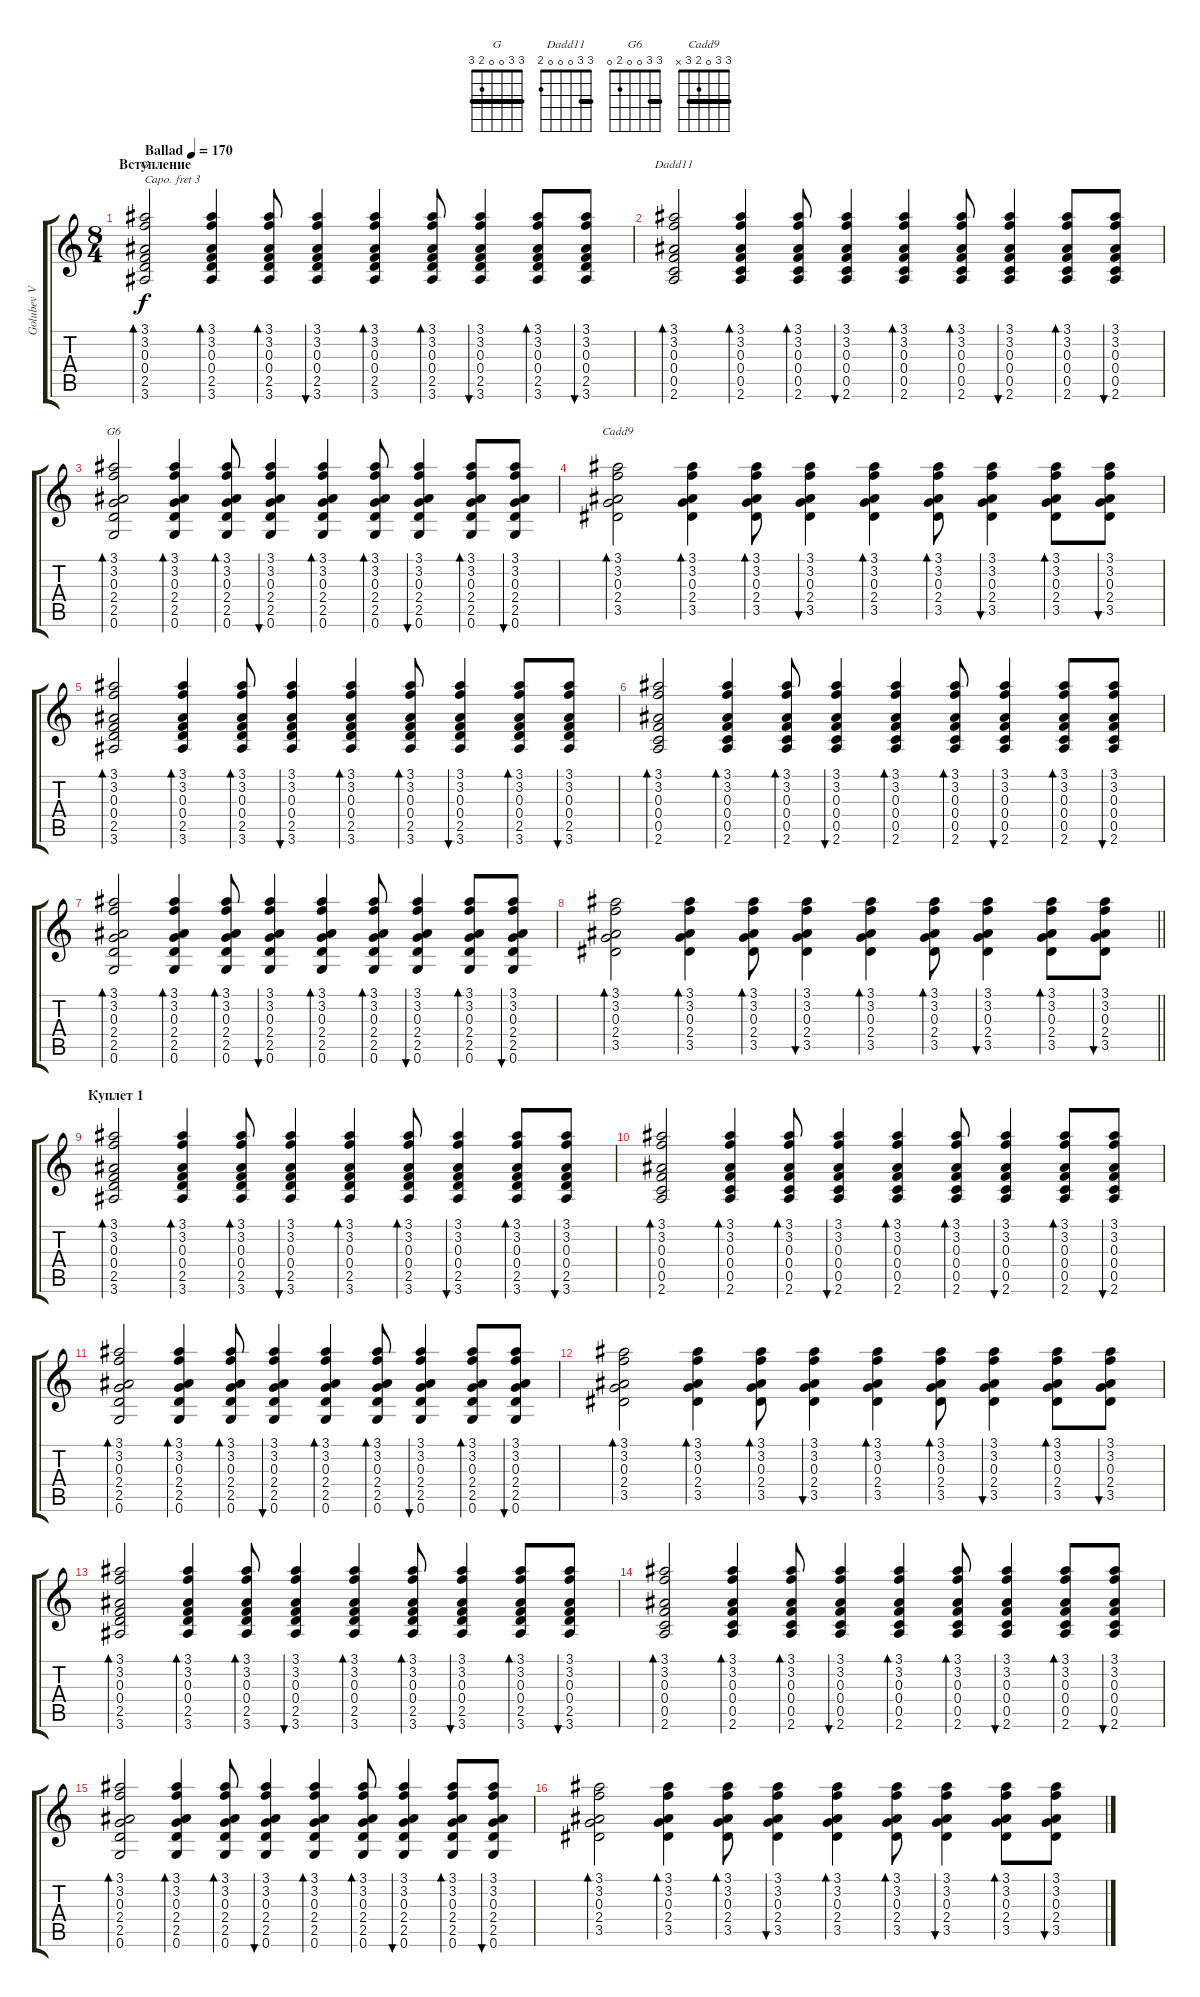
\track (" Golubev Vlad" " Golubev V") {instrument electricguitarjazz}
\staff {score tabs}
\capo 3
\tuning (E4 B3 G3 D3 A2 E2) {hide}
\chord ("G" 3 3 0 0 2 3) {barre 3}
\chord ("Dadd11" 3 3 0 0 0 2) {barre 3}
\chord ("G6" 3 3 0 0 2 0) {barre 3}
\chord ("Cadd9" 3 3 0 2 3 x) {barre 3}
\ts (8 4)
\section ("" "Вступление")
\tempo (170 "Ballad")
\clef g2
\ks c
(3.1 3.2 0.3 0.4 2.5 3.6).2{bd 60 ch "G" dy f instrument electricguitarjazz} (3.1 3.2 0.3 0.4 2.5 3.6).4{bd 60} (3.1 3.2 0.3 0.4 2.5 3.6).8{bd 60} (3.1 3.2 0.3 0.4 2.5 3.6).4{bu 60} (3.1 3.2 0.3 0.4 2.5 3.6).4{bd 60} (3.1 3.2 0.3 0.4 2.5 3.6).8{bd 60} (3.1 3.2 0.3 0.4 2.5 3.6).4{bu 60} (3.1 3.2 0.3 0.4 2.5 3.6).8{bd 60} (3.1 3.2 0.3 0.4 2.5 3.6).8{bu 60} |
(3.1 3.2 0.3 0.4 0.5 2.6).2{bd 60 ch "Dadd11"} (3.1 3.2 0.3 0.4 0.5 2.6).4{bd 60} (3.1 3.2 0.3 0.4 0.5 2.6).8{bd 60} (3.1 3.2 0.3 0.4 0.5 2.6).4{bu 60} (3.1 3.2 0.3 0.4 0.5 2.6).4{bd 60} (3.1 3.2 0.3 0.4 0.5 2.6).8{bd 60} (3.1 3.2 0.3 0.4 0.5 2.6).4{bu 60} (3.1 3.2 0.3 0.4 0.5 2.6).8{bd 60} (3.1 3.2 0.3 0.4 0.5 2.6).8{bu 60} |
(3.1 3.2 0.3 2.4 2.5 0.6).2{bd 60 ch "G6"} (3.1 3.2 0.3 2.4 2.5 0.6).4{bd 60} (3.1 3.2 0.3 2.4 2.5 0.6).8{bd 60} (3.1 3.2 0.3 2.4 2.5 0.6).4{bu 60} (3.1 3.2 0.3 2.4 2.5 0.6).4{bd 60} (3.1 3.2 0.3 2.4 2.5 0.6).8{bd 60} (3.1 3.2 0.3 2.4 2.5 0.6).4{bu 60} (3.1 3.2 0.3 2.4 2.5 0.6).8{bd 60} (3.1 3.2 0.3 2.4 2.5 0.6).8{bu 60} |
(3.1 3.2 0.3 2.4 3.5).2{bd 60 ch "Cadd9"} (3.1 3.2 0.3 2.4 3.5).4{bd 60} (3.1 3.2 0.3 2.4 3.5).8{bd 60} (3.1 3.2 0.3 2.4 3.5).4{bu 60} (3.1 3.2 0.3 2.4 3.5).4{bd 60} (3.1 3.2 0.3 2.4 3.5).8{bd 60} (3.1 3.2 0.3 2.4 3.5).4{bu 60} (3.1 3.2 0.3 2.4 3.5).8{bd 60} (3.1 3.2 0.3 2.4 3.5).8{bu 60} |
(3.1 3.2 0.3 0.4 2.5 3.6).2{bd 60} (3.1 3.2 0.3 0.4 2.5 3.6).4{bd 60} (3.1 3.2 0.3 0.4 2.5 3.6).8{bd 60} (3.1 3.2 0.3 0.4 2.5 3.6).4{bu 60} (3.1 3.2 0.3 0.4 2.5 3.6).4{bd 60} (3.1 3.2 0.3 0.4 2.5 3.6).8{bd 60} (3.1 3.2 0.3 0.4 2.5 3.6).4{bu 60} (3.1 3.2 0.3 0.4 2.5 3.6).8{bd 60} (3.1 3.2 0.3 0.4 2.5 3.6).8{bu 60} |
(3.1 3.2 0.3 0.4 0.5 2.6).2{bd 60} (3.1 3.2 0.3 0.4 0.5 2.6).4{bd 60} (3.1 3.2 0.3 0.4 0.5 2.6).8{bd 60} (3.1 3.2 0.3 0.4 0.5 2.6).4{bu 60} (3.1 3.2 0.3 0.4 0.5 2.6).4{bd 60} (3.1 3.2 0.3 0.4 0.5 2.6).8{bd 60} (3.1 3.2 0.3 0.4 0.5 2.6).4{bu 60} (3.1 3.2 0.3 0.4 0.5 2.6).8{bd 60} (3.1 3.2 0.3 0.4 0.5 2.6).8{bu 60} |
(3.1 3.2 0.3 2.4 2.5 0.6).2{bd 60} (3.1 3.2 0.3 2.4 2.5 0.6).4{bd 60} (3.1 3.2 0.3 2.4 2.5 0.6).8{bd 60} (3.1 3.2 0.3 2.4 2.5 0.6).4{bu 60} (3.1 3.2 0.3 2.4 2.5 0.6).4{bd 60} (3.1 3.2 0.3 2.4 2.5 0.6).8{bd 60} (3.1 3.2 0.3 2.4 2.5 0.6).4{bu 60} (3.1 3.2 0.3 2.4 2.5 0.6).8{bd 60} (3.1 3.2 0.3 2.4 2.5 0.6).8{bu 60} |
\barLineRight lightlight
(3.1 3.2 0.3 2.4 3.5).2{bd 60} (3.1 3.2 0.3 2.4 3.5).4{bd 60} (3.1 3.2 0.3 2.4 3.5).8{bd 60} (3.1 3.2 0.3 2.4 3.5).4{bu 60} (3.1 3.2 0.3 2.4 3.5).4{bd 60} (3.1 3.2 0.3 2.4 3.5).8{bd 60} (3.1 3.2 0.3 2.4 3.5).4{bu 60} (3.1 3.2 0.3 2.4 3.5).8{bd 60} (3.1 3.2 0.3 2.4 3.5).8{bu 60} |
\section ("" "Куплет 1")
(3.1 3.2 0.3 0.4 2.5 3.6).2{bd 60} (3.1 3.2 0.3 0.4 2.5 3.6).4{bd 60} (3.1 3.2 0.3 0.4 2.5 3.6).8{bd 60} (3.1 3.2 0.3 0.4 2.5 3.6).4{bu 60} (3.1 3.2 0.3 0.4 2.5 3.6).4{bd 60} (3.1 3.2 0.3 0.4 2.5 3.6).8{bd 60} (3.1 3.2 0.3 0.4 2.5 3.6).4{bu 60} (3.1 3.2 0.3 0.4 2.5 3.6).8{bd 60} (3.1 3.2 0.3 0.4 2.5 3.6).8{bu 60} |
(3.1 3.2 0.3 0.4 0.5 2.6).2{bd 60} (3.1 3.2 0.3 0.4 0.5 2.6).4{bd 60} (3.1 3.2 0.3 0.4 0.5 2.6).8{bd 60} (3.1 3.2 0.3 0.4 0.5 2.6).4{bu 60} (3.1 3.2 0.3 0.4 0.5 2.6).4{bd 60} (3.1 3.2 0.3 0.4 0.5 2.6).8{bd 60} (3.1 3.2 0.3 0.4 0.5 2.6).4{bu 60} (3.1 3.2 0.3 0.4 0.5 2.6).8{bd 60} (3.1 3.2 0.3 0.4 0.5 2.6).8{bu 60} |
(3.1 3.2 0.3 2.4 2.5 0.6).2{bd 60} (3.1 3.2 0.3 2.4 2.5 0.6).4{bd 60} (3.1 3.2 0.3 2.4 2.5 0.6).8{bd 60} (3.1 3.2 0.3 2.4 2.5 0.6).4{bu 60} (3.1 3.2 0.3 2.4 2.5 0.6).4{bd 60} (3.1 3.2 0.3 2.4 2.5 0.6).8{bd 60} (3.1 3.2 0.3 2.4 2.5 0.6).4{bu 60} (3.1 3.2 0.3 2.4 2.5 0.6).8{bd 60} (3.1 3.2 0.3 2.4 2.5 0.6).8{bu 60} |
(3.1 3.2 0.3 2.4 3.5).2{bd 60} (3.1 3.2 0.3 2.4 3.5).4{bd 60} (3.1 3.2 0.3 2.4 3.5).8{bd 60} (3.1 3.2 0.3 2.4 3.5).4{bu 60} (3.1 3.2 0.3 2.4 3.5).4{bd 60} (3.1 3.2 0.3 2.4 3.5).8{bd 60} (3.1 3.2 0.3 2.4 3.5).4{bu 60} (3.1 3.2 0.3 2.4 3.5).8{bd 60} (3.1 3.2 0.3 2.4 3.5).8{bu 60} |
(3.1 3.2 0.3 0.4 2.5 3.6).2{bd 60} (3.1 3.2 0.3 0.4 2.5 3.6).4{bd 60} (3.1 3.2 0.3 0.4 2.5 3.6).8{bd 60} (3.1 3.2 0.3 0.4 2.5 3.6).4{bu 60} (3.1 3.2 0.3 0.4 2.5 3.6).4{bd 60} (3.1 3.2 0.3 0.4 2.5 3.6).8{bd 60} (3.1 3.2 0.3 0.4 2.5 3.6).4{bu 60} (3.1 3.2 0.3 0.4 2.5 3.6).8{bd 60} (3.1 3.2 0.3 0.4 2.5 3.6).8{bu 60} |
(3.1 3.2 0.3 0.4 0.5 2.6).2{bd 60} (3.1 3.2 0.3 0.4 0.5 2.6).4{bd 60} (3.1 3.2 0.3 0.4 0.5 2.6).8{bd 60} (3.1 3.2 0.3 0.4 0.5 2.6).4{bu 60} (3.1 3.2 0.3 0.4 0.5 2.6).4{bd 60} (3.1 3.2 0.3 0.4 0.5 2.6).8{bd 60} (3.1 3.2 0.3 0.4 0.5 2.6).4{bu 60} (3.1 3.2 0.3 0.4 0.5 2.6).8{bd 60} (3.1 3.2 0.3 0.4 0.5 2.6).8{bu 60} |
(3.1 3.2 0.3 2.4 2.5 0.6).2{bd 60} (3.1 3.2 0.3 2.4 2.5 0.6).4{bd 60} (3.1 3.2 0.3 2.4 2.5 0.6).8{bd 60} (3.1 3.2 0.3 2.4 2.5 0.6).4{bu 60} (3.1 3.2 0.3 2.4 2.5 0.6).4{bd 60} (3.1 3.2 0.3 2.4 2.5 0.6).8{bd 60} (3.1 3.2 0.3 2.4 2.5 0.6).4{bu 60} (3.1 3.2 0.3 2.4 2.5 0.6).8{bd 60} (3.1 3.2 0.3 2.4 2.5 0.6).8{bu 60} |
(3.1 3.2 0.3 2.4 3.5).2{bd 60} (3.1 3.2 0.3 2.4 3.5).4{bd 60} (3.1 3.2 0.3 2.4 3.5).8{bd 60} (3.1 3.2 0.3 2.4 3.5).4{bu 60} (3.1 3.2 0.3 2.4 3.5).4{bd 60} (3.1 3.2 0.3 2.4 3.5).8{bd 60} (3.1 3.2 0.3 2.4 3.5).4{bu 60} (3.1 3.2 0.3 2.4 3.5).8{bd 60} (3.1 3.2 0.3 2.4 3.5).8{bu 60}
